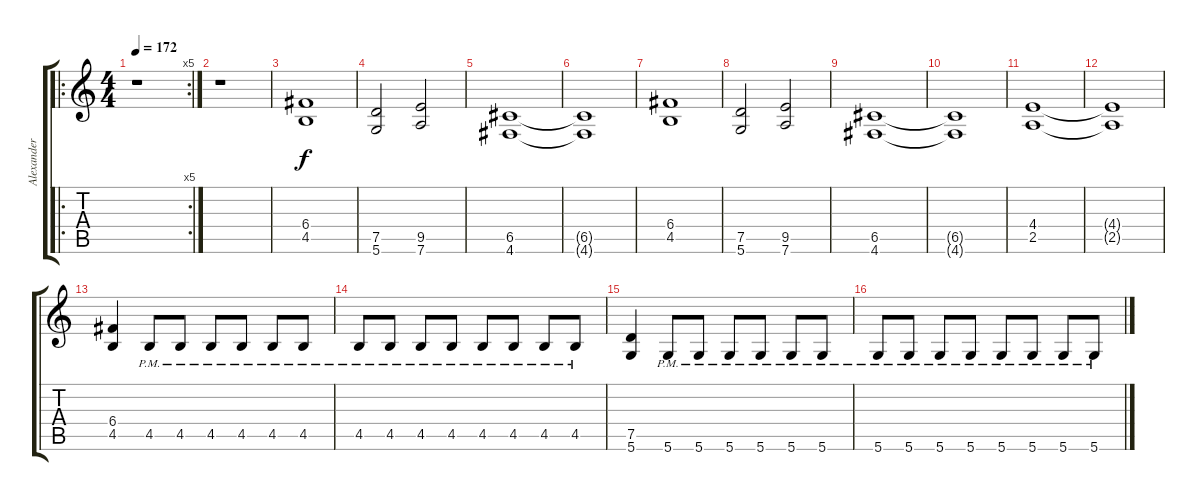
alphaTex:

\track ("Alexander Kuoppala" "Alexander ") {instrument distortionguitar}
\staff {score tabs}
\tuning (D4 A3 F3 C3 G2 D2) {hide}
\ro
\rc 5
\ts (4 4)
\tempo 172
\clef g2
\ks c
r.1{dy f instrument distortionguitar} |
r.1 |
(6.4 4.5).1 |
(7.5 5.6).2 (9.5 7.6).2 |
(6.5 4.6).1 |
(6.5{t} 4.6{t}).1 |
(6.4 4.5).1 |
(7.5 5.6).2 (9.5 7.6).2 |
(6.5 4.6).1 |
(6.5{t} 4.6{t}).1 |
(4.4 2.5).1 |
(4.4{t} 2.5{t}).1 |
(6.4 4.5).4 4.5{pm}.8 4.5{pm}.8 4.5{pm}.8 4.5{pm}.8 4.5{pm}.8 4.5{pm}.8 |
4.5{pm}.8 4.5{pm}.8 4.5{pm}.8 4.5{pm}.8 4.5{pm}.8 4.5{pm}.8 4.5{pm}.8 4.5{pm}.8 |
(7.5 5.6).4 5.6{pm}.8 5.6{pm}.8 5.6{pm}.8 5.6{pm}.8 5.6{pm}.8 5.6{pm}.8 |
5.6{pm}.8 5.6{pm}.8 5.6{pm}.8 5.6{pm}.8 5.6{pm}.8 5.6{pm}.8 5.6{pm}.8 5.6{pm}.8
